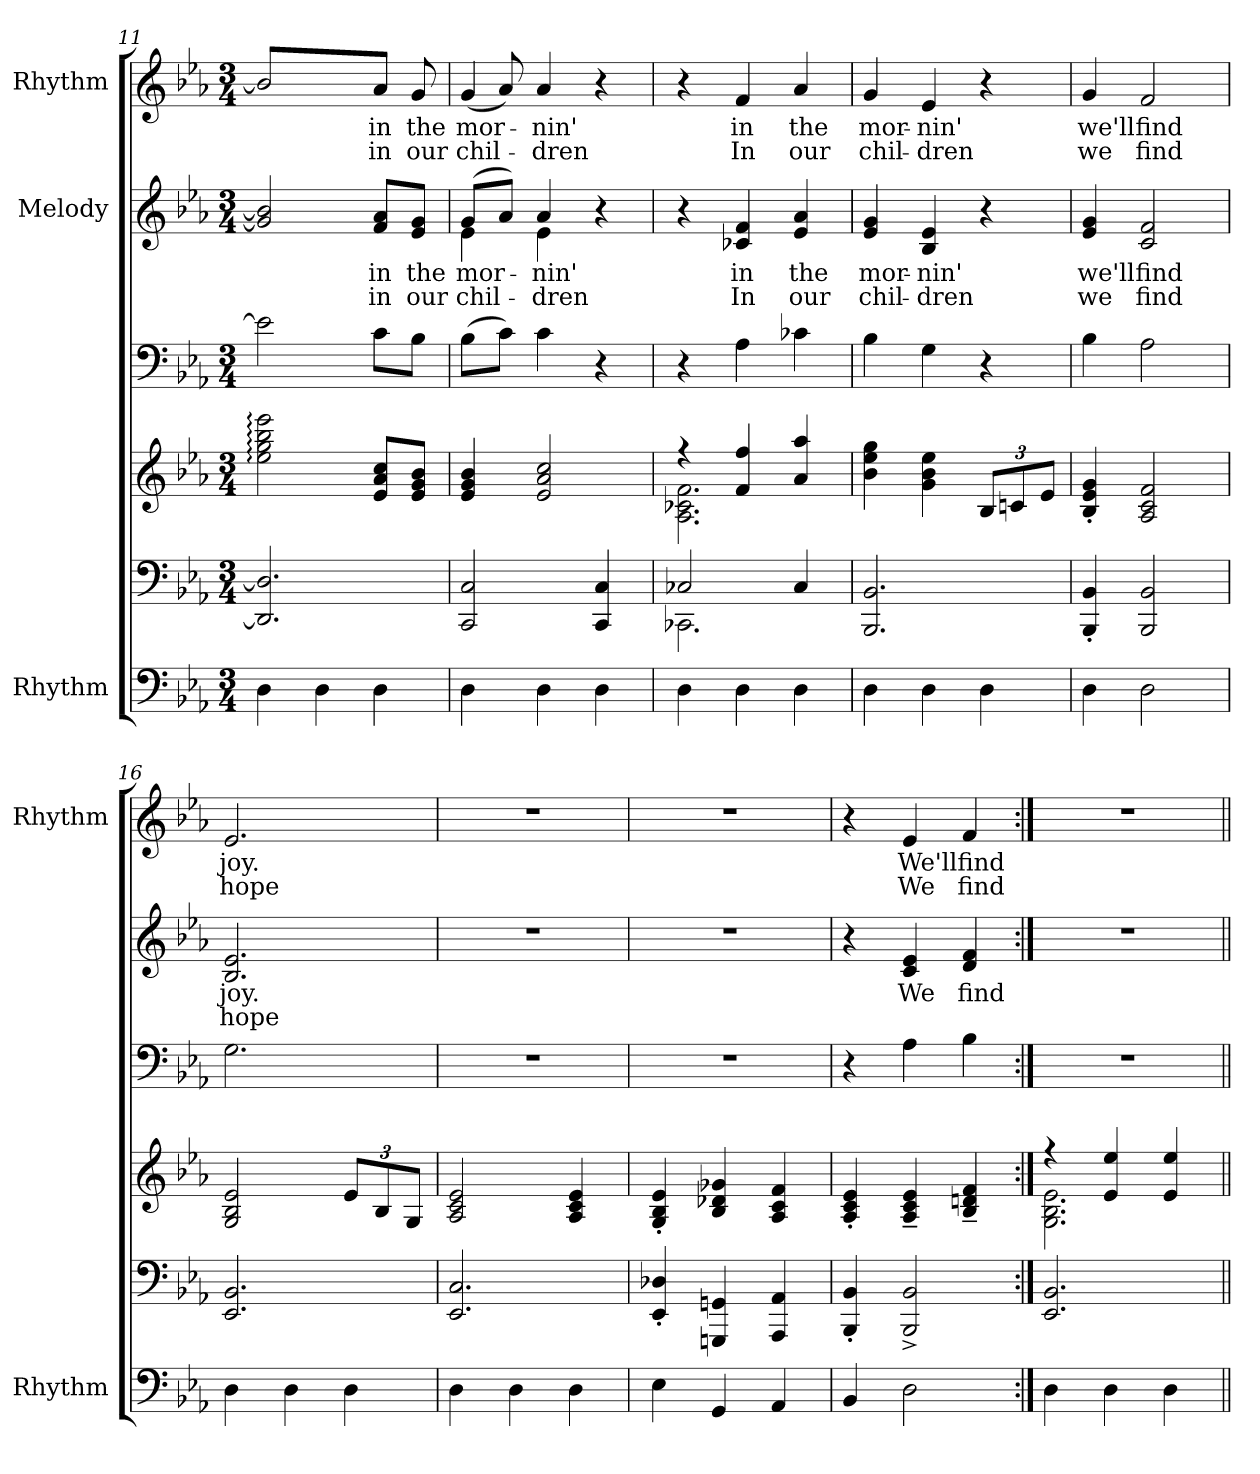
**kern	**kern	**kern	**kern	**kern	**text	**text	**kern	**text	**text
*part5	*part5	*part4	*part3	*part2	*part2	*part2	*part1	*part1	*part1
*staff6	*staff5	*staff4	*staff3	*staff2	*staff2	*staff2	*staff1	*staff1	*staff1
*I"Rhythm	*	*	*	*I"Melody	*	*	*I"Rhythm	*	*
*I'Rhythm	*	*	*	*	*	*	*I'Rhythm	*	*
*clefF4	*clefF4	*clefG2	*clefF4	*clefG2	*	*	*clefG2	*	*
*ITrd7c12	*	*	*	*	*	*	*	*	*
*k[b-e-a-]	*k[b-e-a-]	*k[b-e-a-]	*k[b-e-a-]	*k[b-e-a-]	*	*	*k[b-e-a-]	*	*
*M3/4	*M3/4	*M3/4	*M3/4	*M3/4	*	*	*M3/4	*	*
=11	=11	=11	=11	=11	=11	=11	=11	=11	=11
4DD	2.DD-]/ 2.D-]/	2ee-:\ 2gg:\ 2bb-:\ 2eee-:\	2e-\]	2g]/ 2b-]/	.	.	2b-/]	.	.
4DD	.	.	.	.	.	.	.	.	.
4DD	.	8e- 8a- 8ccL	8cL	8f 8a-L	in	in	8a-J	in	in
.	.	8e- 8g 8b-J	8B-J	8e- 8gJ	the	our	8g	the	our
=12	=12	=12	=12	=12	=12	=12	=12	=12	=12
*	*	*	*	*^	*	*	*	*	*
4DD	2CC/ 2C/	4e-/ 4g/ 4b-/	(8B-L	(>8gL	4e-\	mor-	chil-	(<8gJ	mor-	chil-
.	.	.	8cJ)	8a-J)	.	.	.	8a-)	.	.
4DD	.	2e-/ 2a-/ 2cc/	4c\	4a-/	4e-\	-nin'	-dren	4a-/	-nin'	-dren
4DD	4CC/ 4C/	.	4r	4r	4ryy	.	.	4r	.	.
*	*	*	*	*v	*v	*	*	*	*	*
!!LO:LB:g=z
=13	=13	=13	=13	=13	=13	=13	=13	=13	=13
*	*^	*^	*	*	*	*	*	*	*
4DD	2C-X/	2.CC-X\	4r	2.A-\ 2.c-X\ 2.f\	4r	4r	.	.	4r	.	.
4DD	.	.	4f/ 4ff/	.	4A-\	4c-X/ 4f/	in	In	4f/	in	In
4DD	4C-/	.	4a-/ 4aa-/	.	4c-X\	4e-/ 4a-/	the	our	4a-/	the	our
*	*v	*v	*	*	*	*	*	*	*	*	*
*	*	*v	*v	*	*	*	*	*	*	*
=14	=14	=14	=14	=14	=14	=14	=14	=14	=14
4DD	2.BBB-/ 2.BB-/	4b-\ 4ee-\ 4gg\	4B-\	4e-/ 4g/	mor-	chil-	4g/	mor-	chil-
4DD	.	4g\ 4b-\ 4ee-\	4G\	4B-/ 4e-/	-nin'	-dren	4e-/	-nin'	-dren
4DD	.	12B-L	4r	4r	.	.	4r	.	.
.	.	12cn	.	.	.	.	.	.	.
.	.	12e-J	.	.	.	.	.	.	.
=15	=15	=15	=15	=15	=15	=15	=15	=15	=15
4DD\	4BBB-'/ 4BB-'/	4B-'/ 4e-'/ 4g'/	4B-\	4e-/ 4g/	we'll	we	4g/	we'll	we
2DD\	2BBB-/ 2BB-/	2A-/ 2c/ 2f/	2A-\	2c/ 2f/	find	find	2f/	find	find
=16	=16	=16	=16	=16	=16	=16	=16	=16	=16
4DD	2.EE-/ 2.BB-/	2G/ 2B-/ 2e-/	2.G\	2.B-/ 2.e-/	joy.	hope	2.e-/	joy.	hope
4DD	.	.	.	.	.	.	.	.	.
4DD	.	12e-L	.	.	.	.	.	.	.
.	.	12B-	.	.	.	.	.	.	.
.	.	12GJ	.	.	.	.	.	.	.
=17	=17	=17	=17	=17	=17	=17	=17	=17	=17
4DD	2.EE-/ 2.C/	2A-/ 2c/ 2e-/	2.r	2.r	.	.	2.r	.	.
4DD	.	.	.	.	.	.	.	.	.
4DD	.	4A-/ 4c/ 4e-/	.	.	.	.	.	.	.
=18	=18	=18	=18	=18	=18	=18	=18	=18	=18
4EE-\	4EE-'/ 4D-X'/	4G'/ 4B-'/ 4e-'/	2.r	2.r	.	.	2.r	.	.
4GGG/	4GGGn/ 4GGn/	4B-/ 4d-X/ 4g-X/	.	.	.	.	.	.	.
4AAA-/	4AAA-/ 4AA-/	4A-/ 4c/ 4f/	.	.	.	.	.	.	.
=19	=19	=19	=19	=19	=19	=19	=19	=19	=19
4BBB-/	4BBB-'/ 4BB-'/	4A-'/ 4c'/ 4e-'/	4r	4r	.	.	4r	.	.
2DD\	2BBB-^/ 2BB-^/	4A-~/ 4c~/ 4e-~/	4A-\	4c/ 4e-/	We	.	4e-/	We'll	We
.	.	4B-~/ 4dn~/ 4f~/	4B-\	4d/ 4f/	find	.	4f/	find	find
!!LO:PB:g=z
=20:|!	=20:|!	=20:|!	=20:|!	=20:|!	=20:|!	=20:|!	=20:|!	=20:|!	=20:|!
*	*	*^	*	*	*	*	*	*	*
4DD	2.EE-/ 2.BB-/	4r	2.G\ 2.B-\ 2.e-\	2.r	2.r	.	.	2.r	.	.
4DD	.	4e-/ 4ee-/	.	.	.	.	.	.	.	.
4DD	.	4e-/ 4ee-/	.	.	.	.	.	.	.	.
*	*	*v	*v	*	*	*	*	*	*	*
=||	=||	=||	=||	=||	=||	=||	=||	=||	=||
*-	*-	*-	*-	*-	*-	*-	*-	*-	*-
